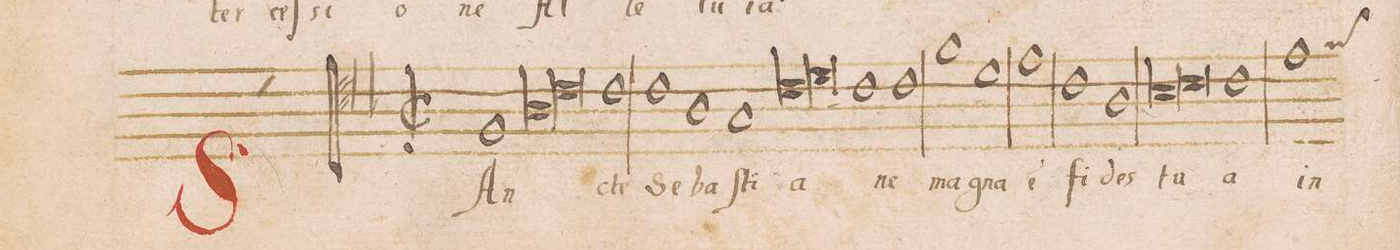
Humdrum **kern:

**kern	**text
*I"TENOR	*
*clefC4	*
*k[b-]	*
*met(c|)	*
*M2/1	*
1F	SAn-
*lig	*
1A	.
=2	=2
1c	.
*Xlig	*
1c	-cte
=3	=3
1c	Se-
1A	-ba-
=4	=4
1G	-ſti-
*lig	*
1c	-a-
=5	=5
1d	.
*Xlig	*
1c	.
=6	=6
1c	-ne
1f	ma-
=7	=7
1d	-gna
1e	e(ſt)
=8	=8
1c	fi-
1A	-des
=9	=9
*lig	*
1B-	tu-
1c	.
*Xlig	*
=10	=10
1c	-a
*custos:f	*
1e	in-
=11	=11
*-	*-
